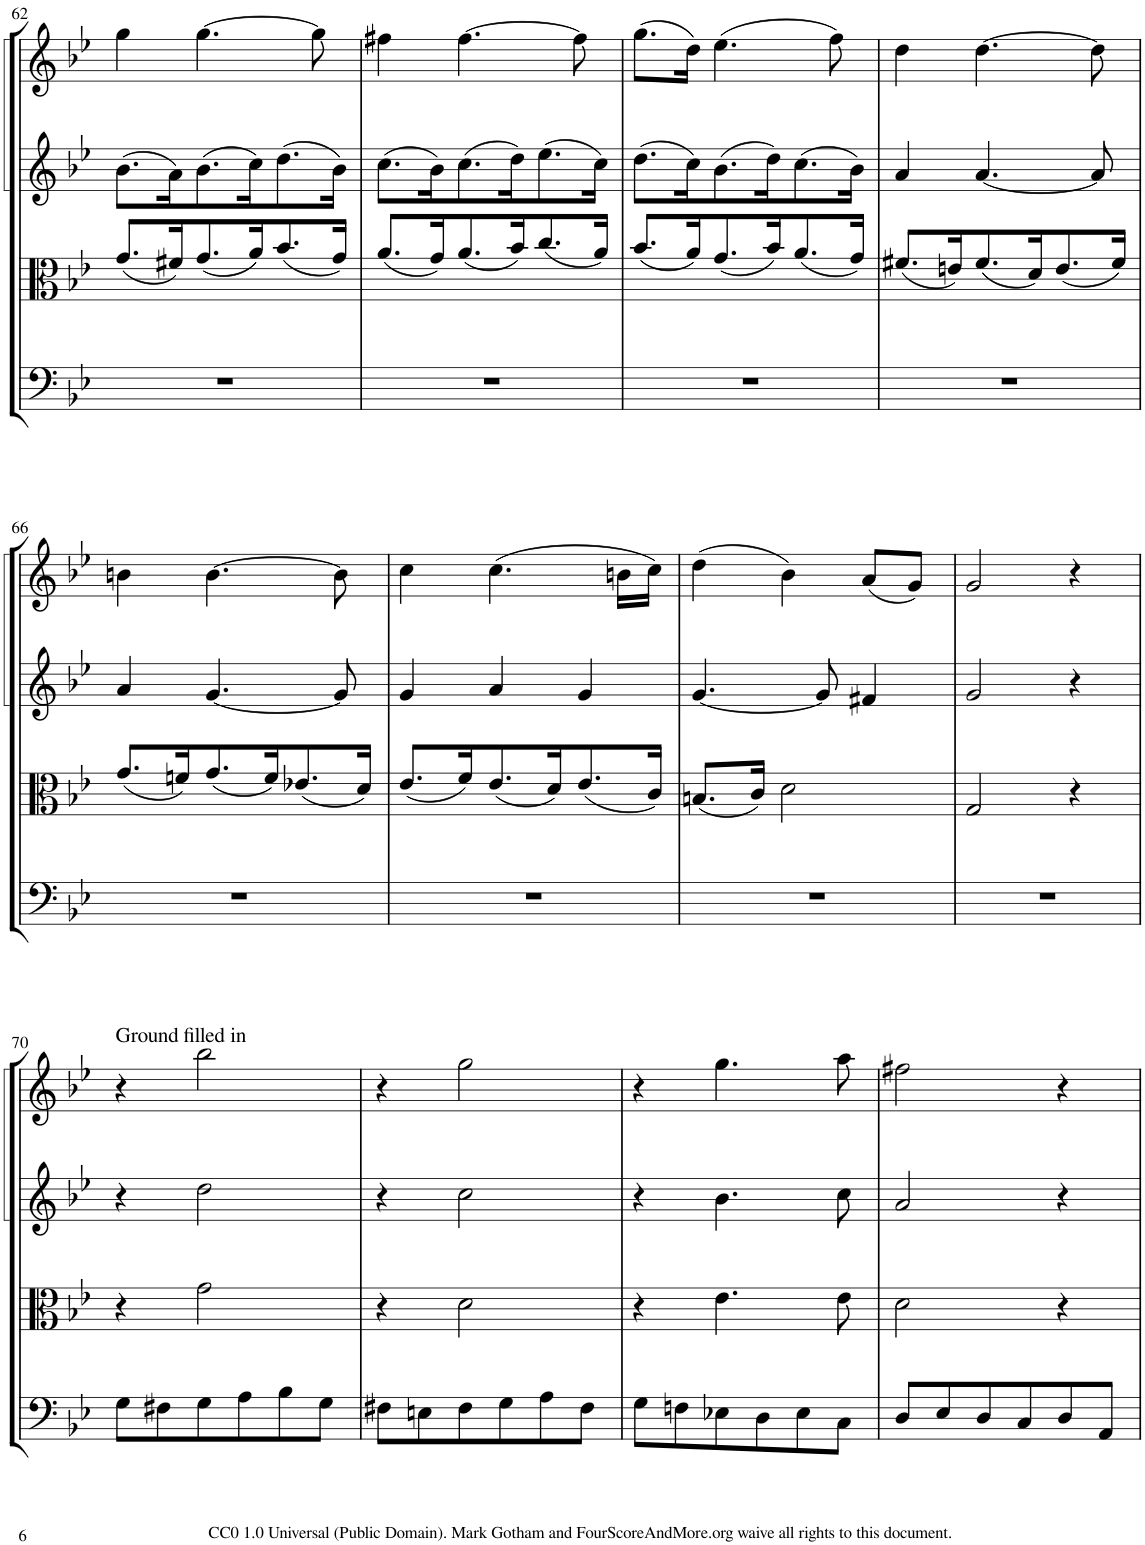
**kern	**kern	**kern	**kern
*part4	*part3	*part2	*part1
*staff4	*staff3	*staff2	*staff1
*I"Violoncello	*I"Viola	*I"Violin II	*I"Violin I
*I'Vc	*I'Vla	*I'Vln	*I'Vln
!!LO:PB:g=z
*clefF4	*clefC3	*clefG2	*clefG2
*k[b-e-]	*k[b-e-]	*k[b-e-]	*k[b-e-]
*M3/4	*M3/4	*M3/4	*M3/4
=62	=62	=62	=62
2.r	(8.g/L	(8.b-\L	4gg\
.	16f#X/K)	16a\K)	.
.	(8.g/	(8.b-\	[4.gg\
.	16a/K)	16cc\K)	.
.	(8.b-/	(8.dd\	.
.	.	.	8gg\]
.	16g/Jk)	16b-\Jk)	.
=63	=63	=63	=63
2.r	(8.a/L	(8.cc\L	4ff#X\
.	16g/K)	16b-\K)	.
.	(8.a/	(8.cc\	[4.ff#\
.	16b-/K)	16dd\K)	.
.	(8.cc/	(8.ee-\	.
.	.	.	8ff#\]
.	16a/Jk)	16cc\Jk)	.
=64	=64	=64	=64
2.r	(8.b-/L	(8.dd\L	(8.gg\L
.	16a/K)	16cc\K)	16dd\Jk)
.	(8.g/	(8.b-\	(4.ee-\
.	16b-/K)	16dd\K)	.
.	(8.a/	(8.cc\	.
.	.	.	8ff\)
.	16g/Jk)	16b-\Jk)	.
=65	=65	=65	=65
2.r	(8.f#X/L	4a/	4dd\
.	16en/K)	.	.
.	(8.f#/	[4.a/	[4.dd\
.	16d/K)	.	.
.	(8.e/	.	.
.	.	8a/]	8dd\]
.	16f#/Jk)	.	.
!!LO:LB:g=z
=66	=66	=66	=66
2.r	(8.g/L	4a/	4bn\
.	16fn/K)	.	.
.	(8.g/	[4.g/	[4.b\
.	16f/K)	.	.
.	(8.e-X/	.	.
.	.	8g/]	8b\]
.	16d/Jk)	.	.
=67	=67	=67	=67
2.r	(8.e-/L	4g/	4cc\
.	16f/K)	.	.
.	(8.e-/	4a/	(4.cc\
.	16d/K)	.	.
.	(8.e-/	4g/	.
.	.	.	16bn\LL
.	16c/Jk)	.	16cc\JJ)
=68	=68	=68	=68
2.r	(8.Bn/L	[4.g/	(4dd\
.	16c/Jk)	.	.
.	2d\	.	4b-\)
.	.	8g/]	.
.	.	4f#X/	(8a/L
.	.	.	8g/J)
=69	=69	=69	=69
2.r	2G/	2g/	2g/
.	4r	4r	4r
!!LO:LB:g=z
=70	=70	=70	=70
!	!	!	!LO:TX:a:t=Ground filled in
8G\L	4r	4r	4r
8F#X\	.	.	.
8G\	2g\	2dd\	2bb-\
8A\	.	.	.
8B-\	.	.	.
8G\J	.	.	.
=71	=71	=71	=71
8F#X\L	4r	4r	4r
8En\	.	.	.
8F#\	2d\	2cc\	2gg\
8G\	.	.	.
8A\	.	.	.
8F#\J	.	.	.
=72	=72	=72	=72
8G\L	4r	4r	4r
8Fn\	.	.	.
8E-X\	4.e-\	4.b-\	4.gg\
8D\	.	.	.
8E-\	.	.	.
8C\J	8e-\	8cc\	8aa\
=73	=73	=73	=73
8D/L	2d\	2a/	2ff#X\
8E-/	.	.	.
8D/	.	.	.
8C/	.	.	.
8D/	4r	4r	4r
8AA/J	.	.	.
=	=	=	=
*-	*-	*-	*-
